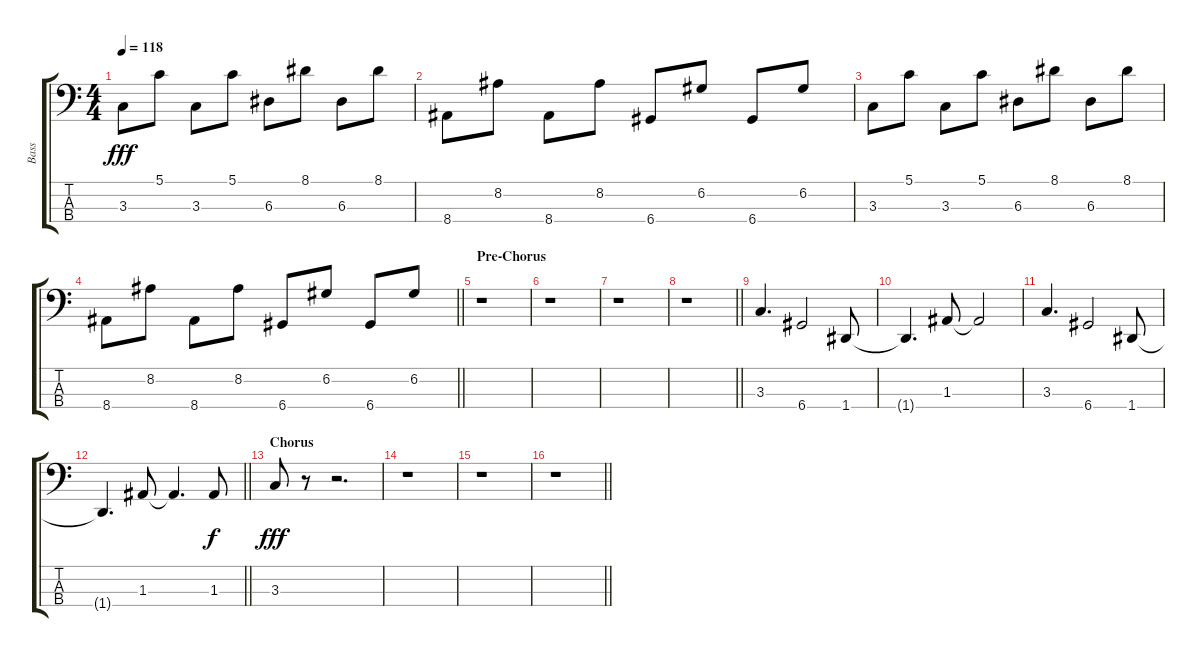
\track ("Bass" "Bass") {instrument electricbasspick}
\staff {score tabs}
\tuning (G2 D2 A1 D1) {hide}
\ts (4 4)
\tempo 118
\clef f4
\ks c
3.3.8{dy fff} 5.1.8 3.3.8 5.1.8 6.3.8 8.1.8 6.3.8 8.1.8 |
8.4.8 8.2.8 8.4.8 8.2.8 6.4.8 6.2.8 6.4.8 6.2.8 |
3.3.8 5.1.8 3.3.8 5.1.8 6.3.8 8.1.8 6.3.8 8.1.8 |
\barLineRight lightlight
8.4.8 8.2.8 8.4.8 8.2.8 6.4.8 6.2.8 6.4.8 6.2.8 |
\section ("" "Pre-Chorus")
r.1 |
r.1 |
r.1 |
\barLineRight lightlight
r.1 |
3.3.4{d} 6.4.2 1.4.8 |
1.4{t}.4{d} 1.3.8 1.3{t}.2 |
3.3.4{d} 6.4.2 1.4.8 |
\barLineRight lightlight
1.4{t}.4{d} 1.3.8 1.3{t}.4{d} 1.3.8{dy f} |
\section ("" "Chorus")
3.3.8{dy fff} r.8 r.2{d} |
r.1 |
r.1 |
\barLineRight lightlight
r.1
